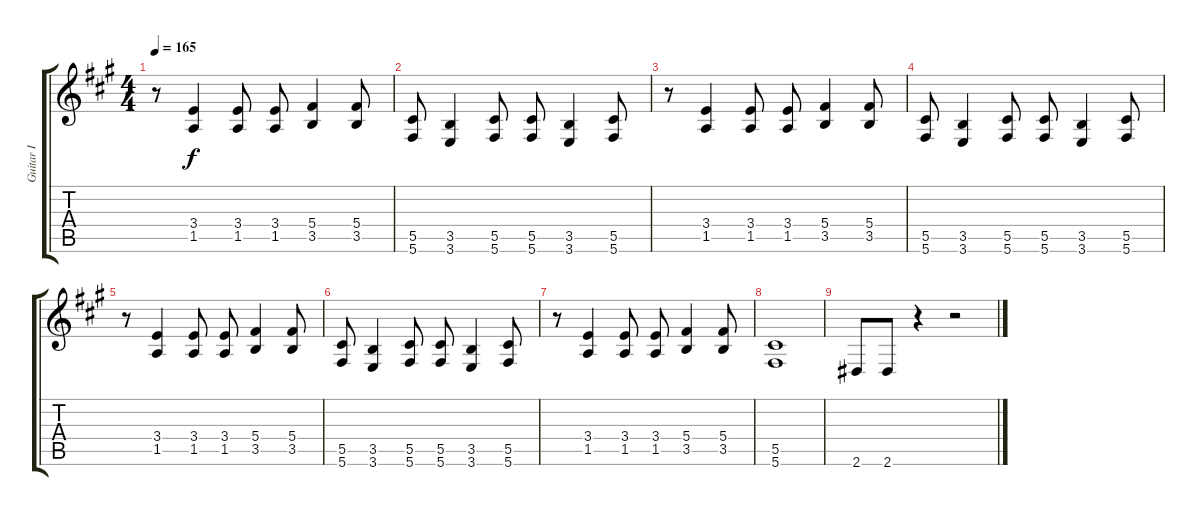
\track ("Guitar I" "Guitar I") {instrument distortionguitar}
\staff {score tabs}
\tuning (Eb4 Bb3 Gb3 Db3 Ab2 Db2) {hide}
\ts (4 4)
\tempo 165
\clef g2
\ks f#minor
r.8{dy f} (3.4 1.5).4 (3.4 1.5).8 (3.4 1.5).8 (5.4 3.5).4 (5.4 3.5).8 |
(5.5 5.6).8 (3.5 3.6).4 (5.5 5.6).8 (5.5 5.6).8 (3.5 3.6).4 (5.5 5.6).8 |
r.8 (3.4 1.5).4 (3.4 1.5).8 (3.4 1.5).8 (5.4 3.5).4 (5.4 3.5).8 |
(5.5 5.6).8 (3.5 3.6).4 (5.5 5.6).8 (5.5 5.6).8 (3.5 3.6).4 (5.5 5.6).8 |
r.8 (3.4 1.5).4 (3.4 1.5).8 (3.4 1.5).8 (5.4 3.5).4 (5.4 3.5).8 |
(5.5 5.6).8 (3.5 3.6).4 (5.5 5.6).8 (5.5 5.6).8 (3.5 3.6).4 (5.5 5.6).8 |
r.8 (3.4 1.5).4 (3.4 1.5).8 (3.4 1.5).8 (5.4 3.5).4 (5.4 3.5).8 |
(5.5 5.6).1 |
2.6.8 2.6.8 r.4 r.2
